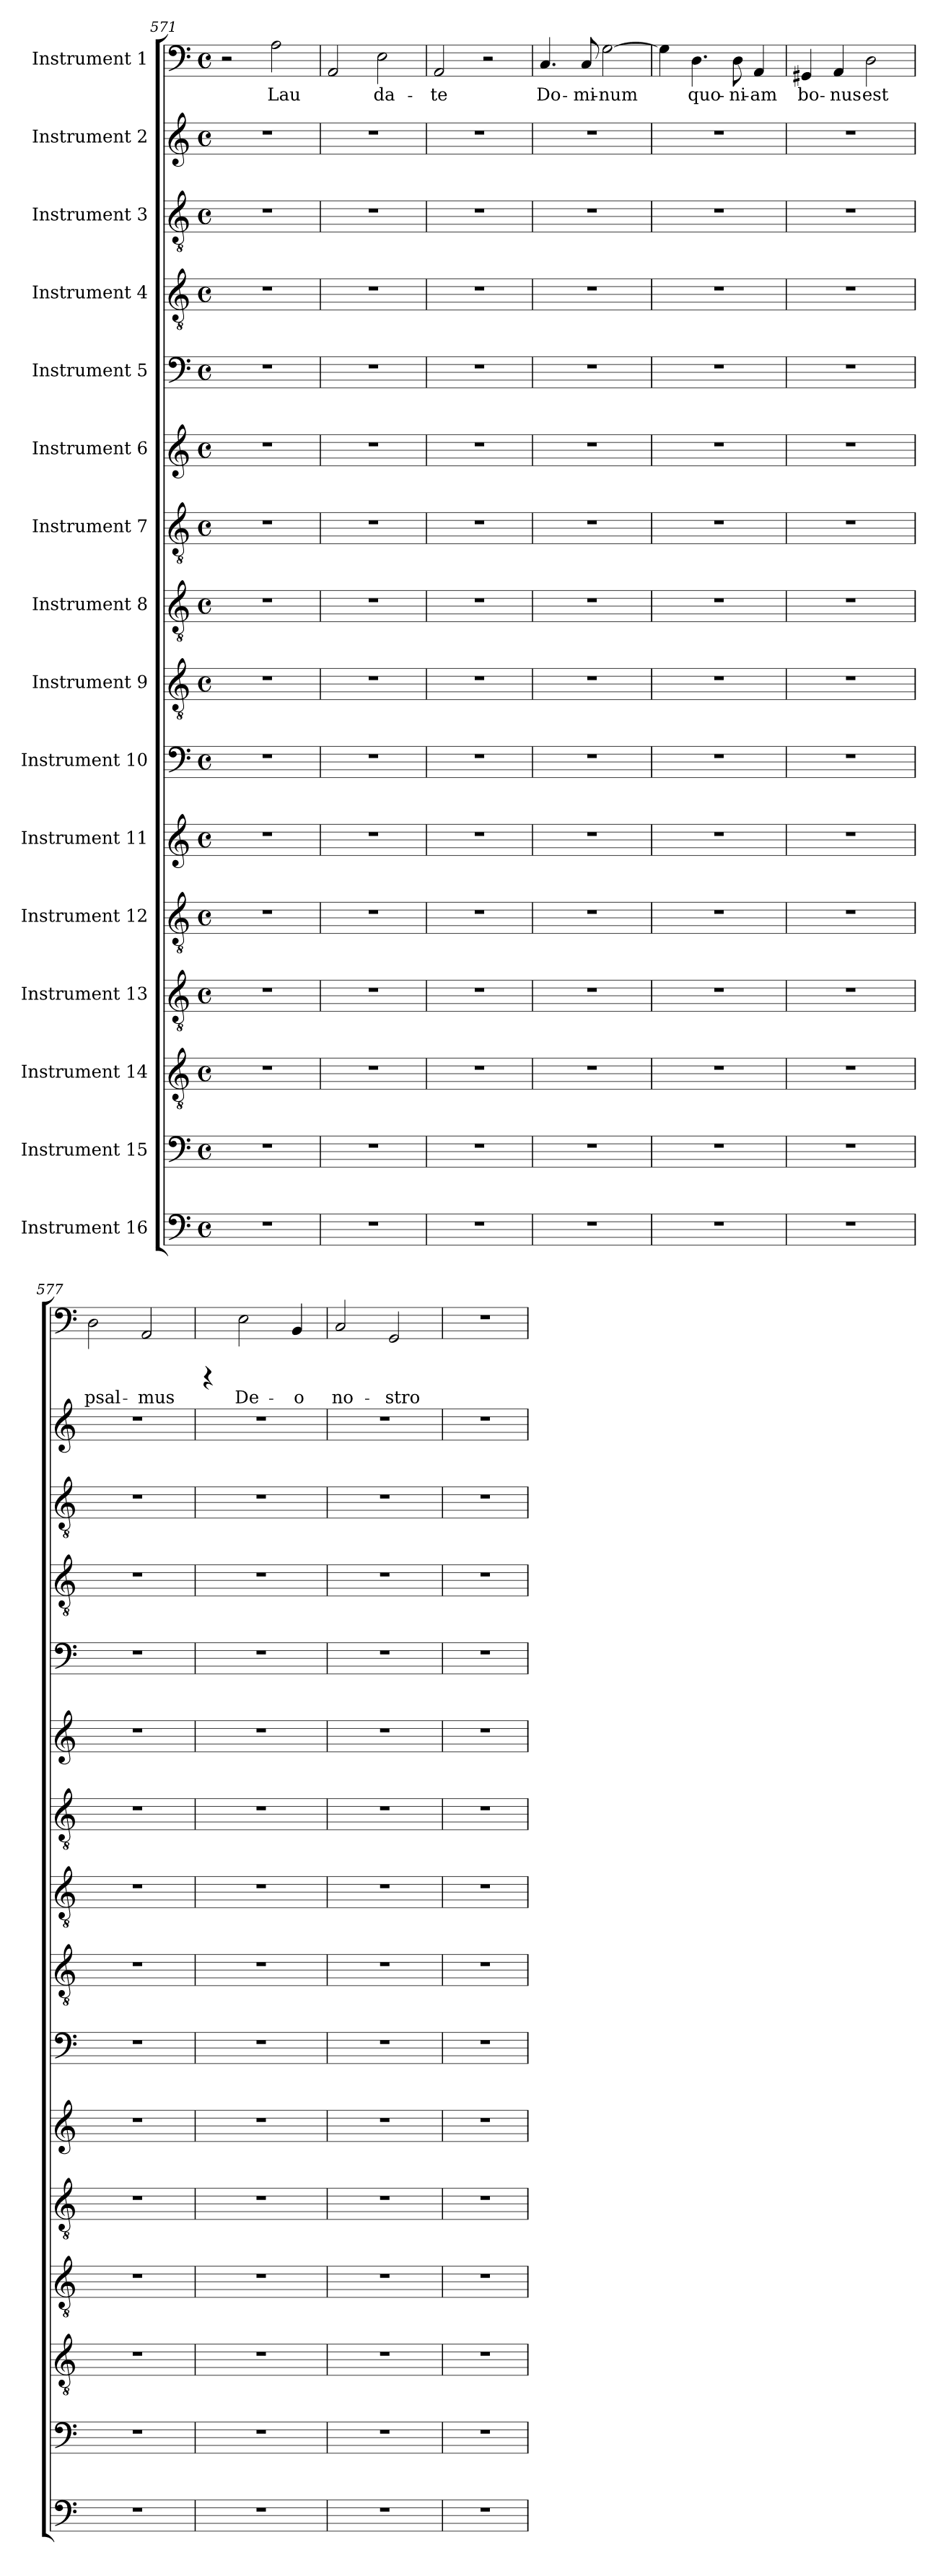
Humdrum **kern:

**kern	**kern	**kern	**kern	**kern	**kern	**kern	**kern	**kern	**kern	**kern	**kern	**kern	**kern	**kern	**kern	**text
*part16	*part15	*part14	*part13	*part12	*part11	*part10	*part9	*part8	*part7	*part6	*part5	*part4	*part3	*part2	*part1	*part1
*staff16	*staff15	*staff14	*staff13	*staff12	*staff11	*staff10	*staff9	*staff8	*staff7	*staff6	*staff5	*staff4	*staff3	*staff2	*staff1	*staff1
*I"Instrument 16	*I"Instrument 15	*I"Instrument 14	*I"Instrument 13	*I"Instrument 12	*I"Instrument 11	*I"Instrument 10	*I"Instrument 9	*I"Instrument 8	*I"Instrument 7	*I"Instrument 6	*I"Instrument 5	*I"Instrument 4	*I"Instrument 3	*I"Instrument 2	*I"Instrument 1	*
!!LO:PB:g=z
*clefF4	*clefF4	*clefGv2	*clefGv2	*clefGv2	*clefG2	*clefF4	*clefGv2	*clefGv2	*clefGv2	*clefG2	*clefF4	*clefGv2	*clefGv2	*clefG2	*clefF4	*
*k[]	*k[]	*k[]	*k[]	*k[]	*k[]	*k[]	*k[]	*k[]	*k[]	*k[]	*k[]	*k[]	*k[]	*k[]	*k[]	*
*C:	*C:	*C:	*C:	*C:	*C:	*C:	*C:	*C:	*C:	*C:	*C:	*C:	*C:	*C:	*C:	*
*M4/4	*M4/4	*M4/4	*M4/4	*M4/4	*M4/4	*M4/4	*M4/4	*M4/4	*M4/4	*M4/4	*M4/4	*M4/4	*M4/4	*M4/4	*M4/4	*
*met(c)	*met(c)	*met(c)	*met(c)	*met(c)	*met(c)	*met(c)	*met(c)	*met(c)	*met(c)	*met(c)	*met(c)	*met(c)	*met(c)	*met(c)	*met(c)	*
=571	=571	=571	=571	=571	=571	=571	=571	=571	=571	=571	=571	=571	=571	=571	=571	=571
1r	1r	1r	1r	1r	1r	1r	1r	1r	1r	1r	1r	1r	1r	1r	2r	.
!	!	!	!	!	!	!	!	!	!	!	!	!	!	!	!	!LO:LY:b:cj
.	.	.	.	.	.	.	.	.	.	.	.	.	.	.	2A\	Lau-
=572	=572	=572	=572	=572	=572	=572	=572	=572	=572	=572	=572	=572	=572	=572	=572	=572
!	!	!	!	!	!	!	!	!	!	!	!	!	!	!	!	!LO:LY:b:cj
1r	1r	1r	1r	1r	1r	1r	1r	1r	1r	1r	1r	1r	1r	1r	2AA/	--
!	!	!	!	!	!	!	!	!	!	!	!	!	!	!	!	!LO:LY:b:cj
.	.	.	.	.	.	.	.	.	.	.	.	.	.	.	2E\	-da-
=573	=573	=573	=573	=573	=573	=573	=573	=573	=573	=573	=573	=573	=573	=573	=573	=573
!	!	!	!	!	!	!	!	!	!	!	!	!	!	!	!	!LO:LY:b:cj
1r	1r	1r	1r	1r	1r	1r	1r	1r	1r	1r	1r	1r	1r	1r	2AA/	-te
.	.	.	.	.	.	.	.	.	.	.	.	.	.	.	2r	.
=574	=574	=574	=574	=574	=574	=574	=574	=574	=574	=574	=574	=574	=574	=574	=574	=574
!	!	!	!	!	!	!	!	!	!	!	!	!	!	!	!	!LO:LY:b:cj
1r	1r	1r	1r	1r	1r	1r	1r	1r	1r	1r	1r	1r	1r	1r	4.C/	Do-
!	!	!	!	!	!	!	!	!	!	!	!	!	!	!	!	!LO:LY:b:cj
.	.	.	.	.	.	.	.	.	.	.	.	.	.	.	8C/	-mi-
!	!	!	!	!	!	!	!	!	!	!	!	!	!	!	!	!LO:LY:b:cj
.	.	.	.	.	.	.	.	.	.	.	.	.	.	.	[>2G\	-num
=575	=575	=575	=575	=575	=575	=575	=575	=575	=575	=575	=575	=575	=575	=575	=575	=575
!	!	!	!	!	!	!	!	!	!	!	!	!	!	!	!	!LO:LY:b:cj
1r	1r	1r	1r	1r	1r	1r	1r	1r	1r	1r	1r	1r	1r	1r	4G\]	.
!	!	!	!	!	!	!	!	!	!	!	!	!	!	!	!	!LO:LY:b:cj
.	.	.	.	.	.	.	.	.	.	.	.	.	.	.	4.D\	quo-
!	!	!	!	!	!	!	!	!	!	!	!	!	!	!	!	!LO:LY:b:cj
.	.	.	.	.	.	.	.	.	.	.	.	.	.	.	8D\	-ni-
!	!	!	!	!	!	!	!	!	!	!	!	!	!	!	!	!LO:LY:b:cj
.	.	.	.	.	.	.	.	.	.	.	.	.	.	.	4AA/	-am
=576	=576	=576	=576	=576	=576	=576	=576	=576	=576	=576	=576	=576	=576	=576	=576	=576
!	!	!	!	!	!	!	!	!	!	!	!	!	!	!	!	!LO:LY:b:cj
1r	1r	1r	1r	1r	1r	1r	1r	1r	1r	1r	1r	1r	1r	1r	4GG#X/	bo-
!	!	!	!	!	!	!	!	!	!	!	!	!	!	!	!	!LO:LY:b:cj
.	.	.	.	.	.	.	.	.	.	.	.	.	.	.	4AA/	-nus
!	!	!	!	!	!	!	!	!	!	!	!	!	!	!	!	!LO:LY:b:cj
.	.	.	.	.	.	.	.	.	.	.	.	.	.	.	2D\	est
!!LO:LB:g=z
=577	=577	=577	=577	=577	=577	=577	=577	=577	=577	=577	=577	=577	=577	=577	=577	=577
!	!	!	!	!	!	!	!	!	!	!	!	!	!	!	!	!LO:LY:b:cj
1r	1r	1r	1r	1r	1r	1r	1r	1r	1r	1r	1r	1r	1r	1r	2D\	psal-
!	!	!	!	!	!	!	!	!	!	!	!	!	!	!	!	!LO:LY:b:cj
.	.	.	.	.	.	.	.	.	.	.	.	.	.	.	2AA/	-mus
=578	=578	=578	=578	=578	=578	=578	=578	=578	=578	=578	=578	=578	=578	=578	=578	=578
1r	1r	1r	1r	1r	1r	1r	1r	1r	1r	1r	1r	1r	1r	1r	4rCCC	.
!	!	!	!	!	!	!	!	!	!	!	!	!	!	!	!	!LO:LY:b:cj
.	.	.	.	.	.	.	.	.	.	.	.	.	.	.	2E\	De-
!	!	!	!	!	!	!	!	!	!	!	!	!	!	!	!	!LO:LY:b:cj
.	.	.	.	.	.	.	.	.	.	.	.	.	.	.	4BB/	-o
=579	=579	=579	=579	=579	=579	=579	=579	=579	=579	=579	=579	=579	=579	=579	=579	=579
!	!	!	!	!	!	!	!	!	!	!	!	!	!	!	!	!LO:LY:b:cj
1r	1r	1r	1r	1r	1r	1r	1r	1r	1r	1r	1r	1r	1r	1r	2C/	no-
!	!	!	!	!	!	!	!	!	!	!	!	!	!	!	!	!LO:LY:b:cj
.	.	.	.	.	.	.	.	.	.	.	.	.	.	.	2GG/	-stro
=580	=580	=580	=580	=580	=580	=580	=580	=580	=580	=580	=580	=580	=580	=580	=580	=580
1r	1r	1r	1r	1r	1r	1r	1r	1r	1r	1r	1r	1r	1r	1r	1r	.
=	=	=	=	=	=	=	=	=	=	=	=	=	=	=	=	=
*-	*-	*-	*-	*-	*-	*-	*-	*-	*-	*-	*-	*-	*-	*-	*-	*-
